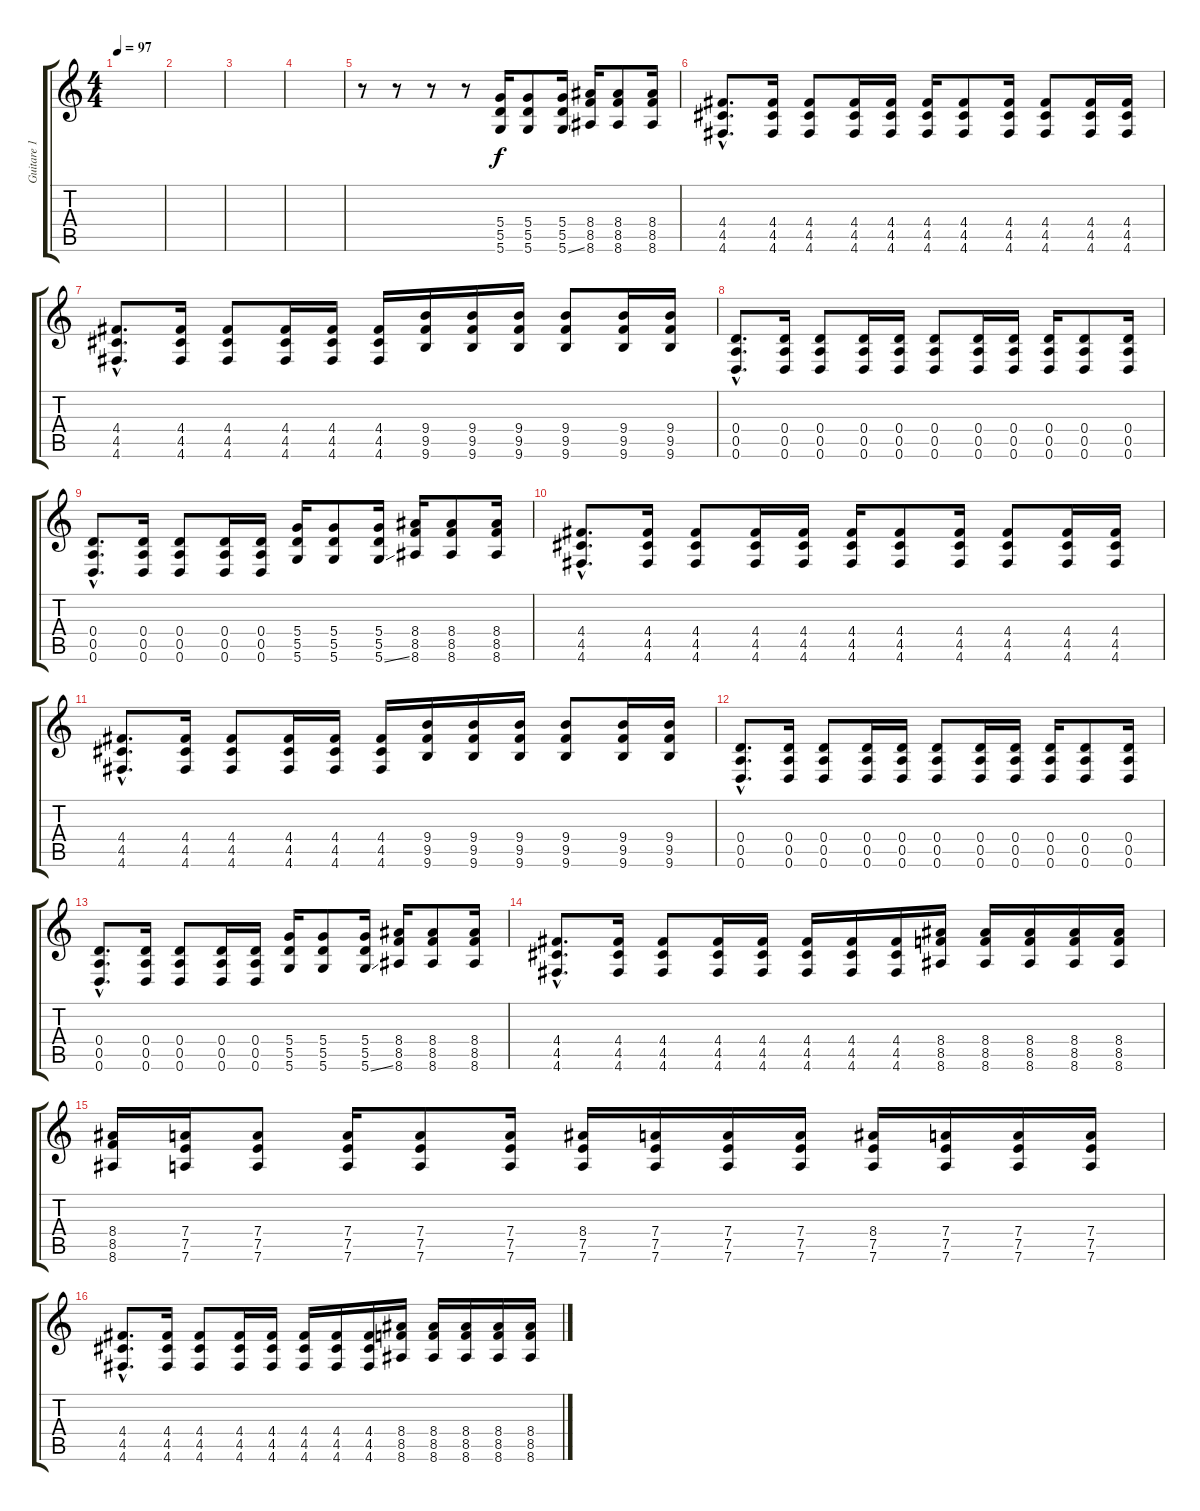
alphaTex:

\track ("Guitare 1 - Terry" "Guitare 1 ") {instrument distortionguitar}
\staff {score tabs}
\tuning (E4 B3 G3 D3 A2 D2) {hide}
\ts (4 4)
\tempo 97
\clef g2
\ks c
|
|
|
|
r.8 r.8 r.8 r.8 (5.4 5.5 5.6).16 (5.4 5.5 5.6).8 (5.4 5.5 5.6{ss}).16 (8.4 8.5 8.6).16 (8.4 8.5 8.6).8 (8.4 8.5 8.6).16 |
(4.4{hac} 4.5{hac} 4.6{hac}).8{d} (4.4 4.5 4.6).16 (4.4 4.5 4.6).8 (4.4 4.5 4.6).16 (4.4 4.5 4.6).16 (4.4 4.5 4.6).16 (4.4 4.5 4.6).8 (4.4 4.5 4.6).16 (4.4 4.5 4.6).8 (4.4 4.5 4.6).16 (4.4 4.5 4.6).16 |
(4.4{hac} 4.5{hac} 4.6{hac}).8{d} (4.4 4.5 4.6).16 (4.4 4.5 4.6).8 (4.4 4.5 4.6).16 (4.4 4.5 4.6).16 (4.4 4.5 4.6).16 (9.4 9.5 9.6).16 (9.4 9.5 9.6).16 (9.4 9.5 9.6).16 (9.4 9.5 9.6).8 (9.4 9.5 9.6).16 (9.4 9.5 9.6).16 |
(0.4{hac} 0.5{hac} 0.6{hac}).8{d} (0.4 0.5 0.6).16 (0.4 0.5 0.6).8 (0.4 0.5 0.6).16 (0.4 0.5 0.6).16 (0.4 0.5 0.6).8 (0.4 0.5 0.6).16 (0.4 0.5 0.6).16 (0.4 0.5 0.6).16 (0.4 0.5 0.6).8 (0.4 0.5 0.6).16 |
(0.4{hac} 0.5{hac} 0.6{hac}).8{d} (0.4 0.5 0.6).16 (0.4 0.5 0.6).8 (0.4 0.5 0.6).16 (0.4 0.5 0.6).16 (5.4 5.5 5.6).16 (5.4 5.5 5.6).8 (5.4 5.5 5.6{ss}).16 (8.4 8.5 8.6).16 (8.4 8.5 8.6).8 (8.4 8.5 8.6).16 |
(4.4{hac} 4.5{hac} 4.6{hac}).8{d} (4.4 4.5 4.6).16 (4.4 4.5 4.6).8 (4.4 4.5 4.6).16 (4.4 4.5 4.6).16 (4.4 4.5 4.6).16 (4.4 4.5 4.6).8 (4.4 4.5 4.6).16 (4.4 4.5 4.6).8 (4.4 4.5 4.6).16 (4.4 4.5 4.6).16 |
(4.4{hac} 4.5{hac} 4.6{hac}).8{d} (4.4 4.5 4.6).16 (4.4 4.5 4.6).8 (4.4 4.5 4.6).16 (4.4 4.5 4.6).16 (4.4 4.5 4.6).16 (9.4 9.5 9.6).16 (9.4 9.5 9.6).16 (9.4 9.5 9.6).16 (9.4 9.5 9.6).8 (9.4 9.5 9.6).16 (9.4 9.5 9.6).16 |
(0.4{hac} 0.5{hac} 0.6{hac}).8{d} (0.4 0.5 0.6).16 (0.4 0.5 0.6).8 (0.4 0.5 0.6).16 (0.4 0.5 0.6).16 (0.4 0.5 0.6).8 (0.4 0.5 0.6).16 (0.4 0.5 0.6).16 (0.4 0.5 0.6).16 (0.4 0.5 0.6).8 (0.4 0.5 0.6).16 |
(0.4{hac} 0.5{hac} 0.6{hac}).8{d} (0.4 0.5 0.6).16 (0.4 0.5 0.6).8 (0.4 0.5 0.6).16 (0.4 0.5 0.6).16 (5.4 5.5 5.6).16 (5.4 5.5 5.6).8 (5.4 5.5 5.6{ss}).16 (8.4 8.5 8.6).16 (8.4 8.5 8.6).8 (8.4 8.5 8.6).16 |
(4.4{hac} 4.5{hac} 4.6{hac}).8{d} (4.4 4.5 4.6).16 (4.4 4.5 4.6).8 (4.4 4.5 4.6).16 (4.4 4.5 4.6).16 (4.4 4.5 4.6).16 (4.4 4.5 4.6).16 (4.4 4.5 4.6).16 (8.4 8.5 8.6).16 (8.4 8.5 8.6).16 (8.4 8.5 8.6).16 (8.4 8.5 8.6).16 (8.4 8.5 8.6).16 |
(8.4 8.5 8.6).16 (7.4 7.5 7.6).16 (7.4 7.5 7.6).8 (7.4 7.5 7.6).16 (7.4 7.5 7.6).8 (7.4 7.5 7.6).16 (8.4 7.5 7.6).16 (7.4 7.5 7.6).16 (7.4 7.5 7.6).16 (7.4 7.5 7.6).16 (8.4 7.5 7.6).16 (7.4 7.5 7.6).16 (7.4 7.5 7.6).16 (7.4 7.5 7.6).16 |
(4.4{hac} 4.5{hac} 4.6{hac}).8{d} (4.4 4.5 4.6).16 (4.4 4.5 4.6).8 (4.4 4.5 4.6).16 (4.4 4.5 4.6).16 (4.4 4.5 4.6).16 (4.4 4.5 4.6).16 (4.4 4.5 4.6).16 (8.4 8.5 8.6).16 (8.4 8.5 8.6).16 (8.4 8.5 8.6).16 (8.4 8.5 8.6).16 (8.4 8.5 8.6).16
